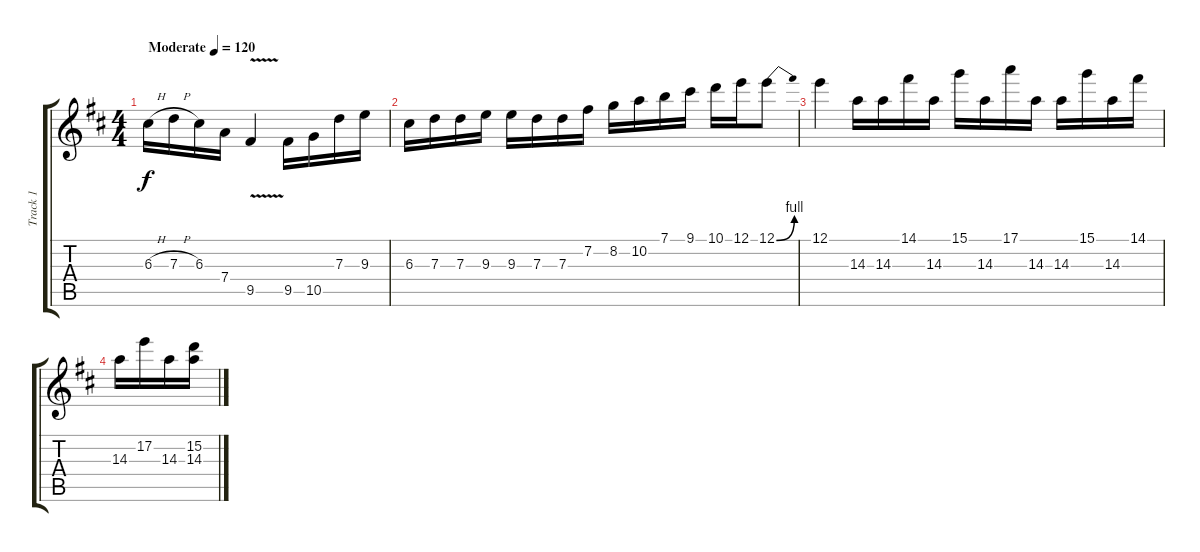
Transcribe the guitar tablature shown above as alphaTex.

\track ("Track 1" "Track 1") {instrument distortionguitar}
\staff {score tabs}
\tuning (E4 B3 G3 D3 A2 E2) {hide}
\ts (4 4)
\tempo (120 "Moderate")
\clef g2
\ks bminor
6.3{h}.16{dy f instrument distortionguitar} 7.3{h}.16 6.3.16 7.4.16 9.5{v}.4 9.5.16 10.5.16 7.3.16 9.3.16 |
6.3.16 7.3.16 7.3.16 9.3.16 9.3.16 7.3.16 7.3.16 7.2.16 8.2.16 10.2.16 7.1.16 9.1.16 10.1.16 12.1.16 12.1{be (bend 0 0 60 4)}.8 |
12.1.4 14.3.16 14.3.16 14.1.16 14.3.16 15.1.16 14.3.16 17.1.16 14.3.16 14.3.16 15.1.16 14.3.16 14.1.16 |
14.3.16 17.2.16 14.3.16 (15.2 14.3).16
